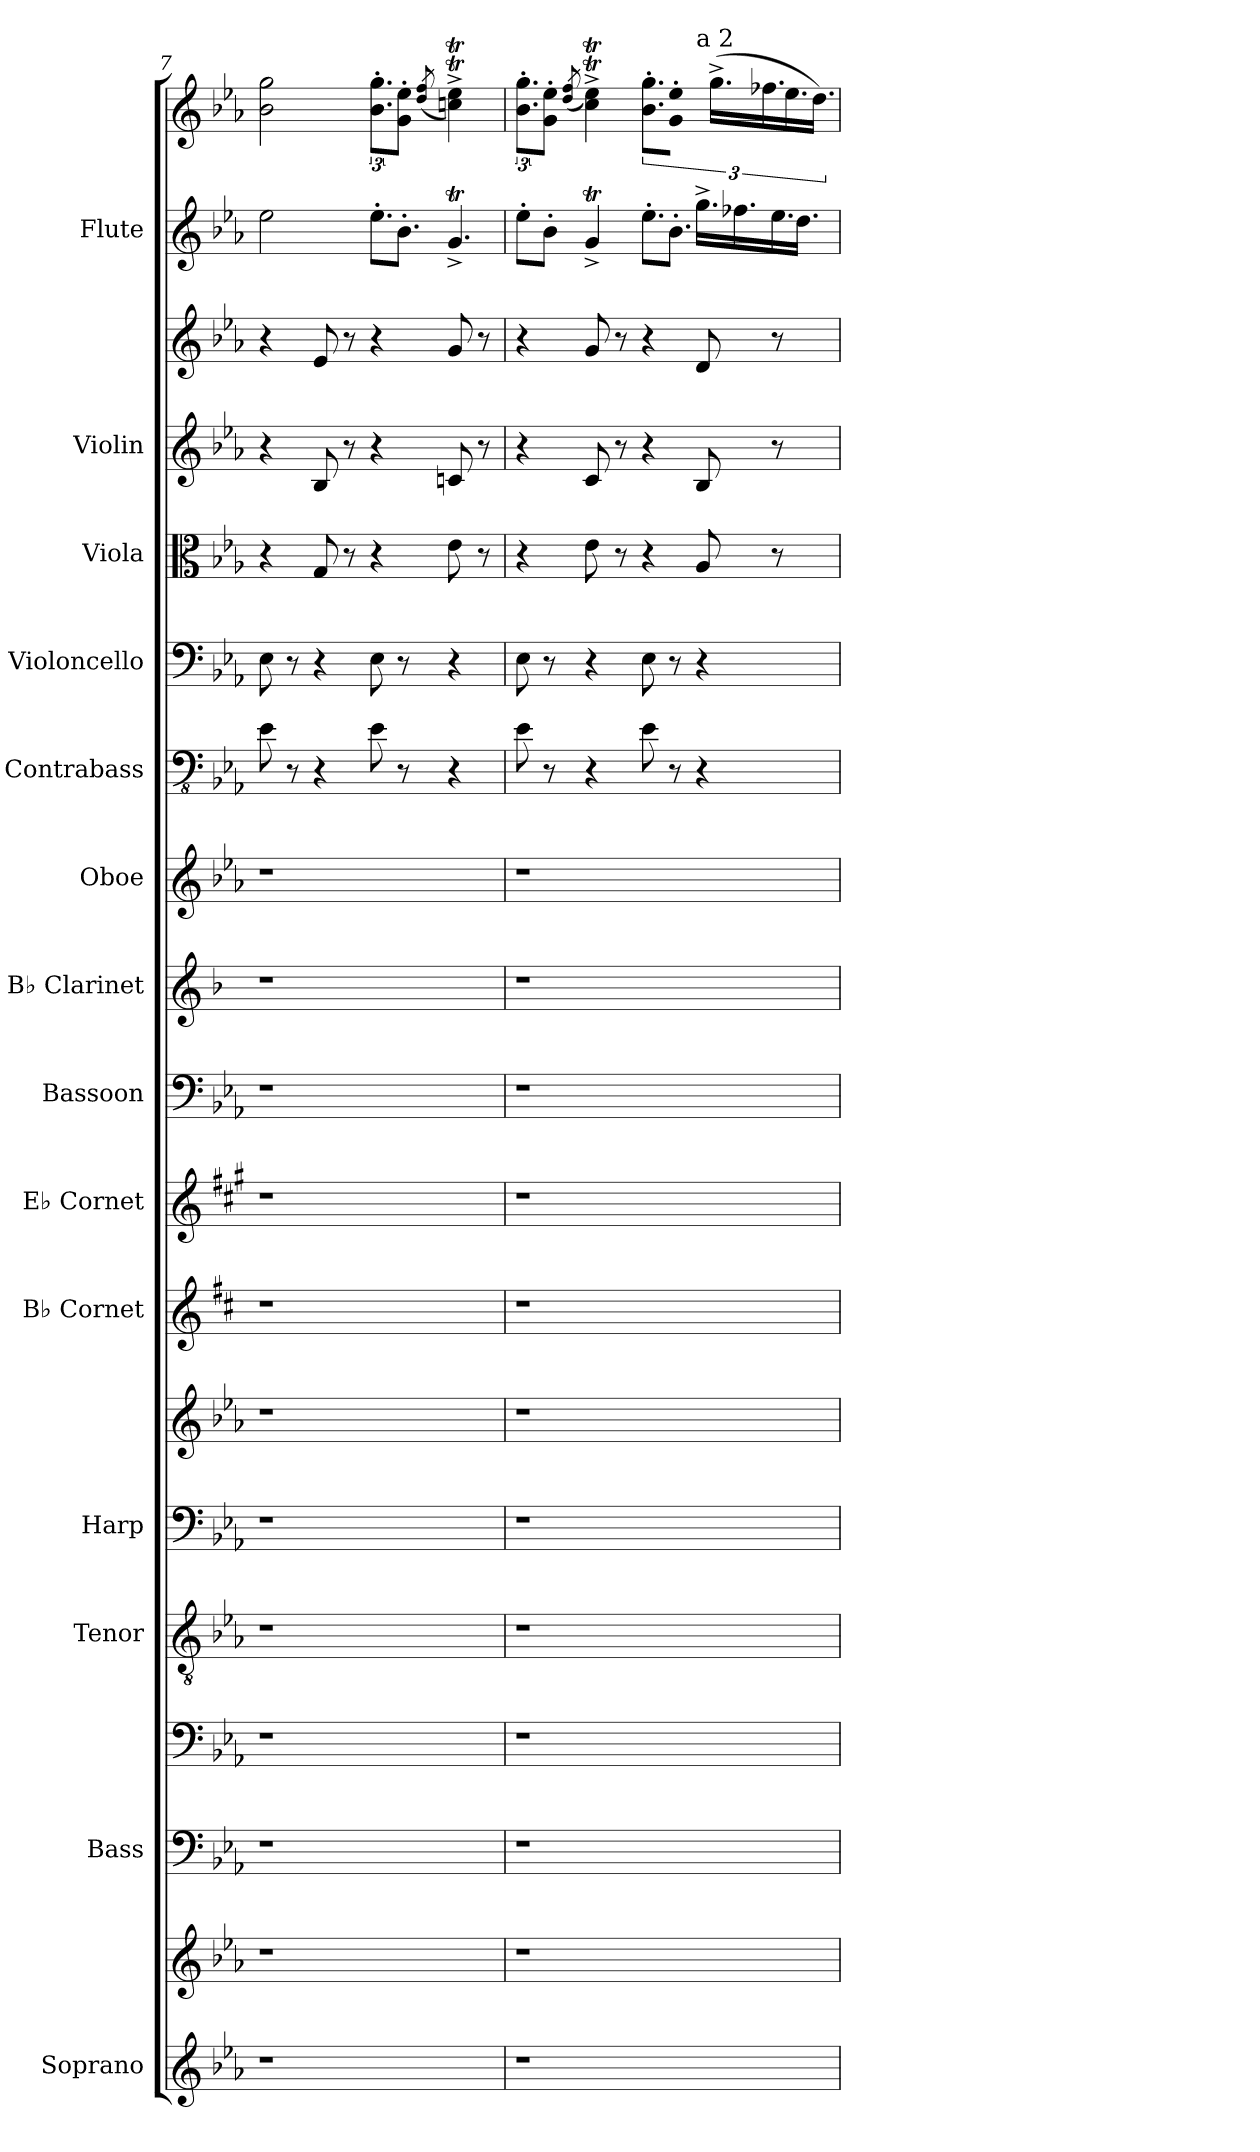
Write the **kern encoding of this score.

**kern	**kern	**kern	**kern	**kern	**kern	**kern	**kern	**kern	**kern	**kern	**kern	**kern	**kern	**kern	**kern	**kern	**kern	**kern
*part14	*part14	*part13	*part13	*part12	*part11	*part11	*part10	*part9	*part8	*part7	*part6	*part5	*part4	*part3	*part2	*part2	*part1	*part1
*staff19	*staff18	*staff17	*staff16	*staff15	*staff14	*staff13	*staff12	*staff11	*staff10	*staff9	*staff8	*staff7	*staff6	*staff5	*staff4	*staff3	*staff2	*staff1
*I"Soprano	*	*I"Bass	*	*I"Tenor	*I"Harp	*	*I"B♭ Cornet	*I"E♭ Cornet	*I"Bassoon	*I"B♭ Clarinet	*I"Oboe	*I"Contrabass	*I"Violoncello	*I"Viola	*I"Violin	*	*I"Flute	*
*I'S.	*	*I'B.	*	*I'T.	*I'Hrp.	*	*I'B♭ Cnt.	*I'E♭ Cnt.	*I'Bsn.	*I'B♭ Cl.	*I'Ob.	*I'Cb.	*I'Vc.	*I'Vla.	*I'Vln.	*	*I'Fl.	*
*clefG2	*clefG2	*clefF4	*clefF4	*clefGv2	*clefF4	*clefG2	*clefG2	*clefG2	*clefF4	*clefG2	*clefG2	*clefFv4	*clefF4	*clefC3	*clefG2	*clefG2	*clefG2	*clefG2
*	*	*	*	*	*	*	*ITrd1c2	*ITrd-2c-3	*	*ITrd1c2	*	*ITrd7c12	*	*	*	*	*	*
*k[b-e-a-]	*k[b-e-a-]	*k[b-e-a-]	*k[b-e-a-]	*k[b-e-a-]	*k[b-e-a-]	*k[b-e-a-]	*k[]	*k[]	*k[b-e-a-]	*k[b-e-a-]	*k[b-e-a-]	*k[b-e-a-]	*k[b-e-a-]	*k[b-e-a-]	*k[b-e-a-]	*k[b-e-a-]	*k[b-e-a-]	*k[b-e-a-]
=7	=7	=7	=7	=7	=7	=7	=7	=7	=7	=7	=7	=7	=7	=7	=7	=7	=7	=7
1r	1r	1r	1r	1r	1r	1r	1r	1r	1r	1r	1r	8EE-\	8E-\	4r	4r	4r	2ee-\	2b-\ 2gg\
.	.	.	.	.	.	.	.	.	.	.	.	8r	8r	.	.	.	.	.
.	.	.	.	.	.	.	.	.	.	.	.	4r	4r	8G/	8B-/	8e-/	.	.
.	.	.	.	.	.	.	.	.	.	.	.	.	.	8r	8r	8r	.	.
*	*	*	*	*	*	*	*	*	*	*	*	*	*	*	*	*	*Xtuplet	*
.	.	.	.	.	.	.	.	.	.	.	.	8EE-\	8E-\	4r	4r	4r	12.ee-'\L	12.b-\' 12.gg\'L
.	.	.	.	.	.	.	.	.	.	.	.	8r	8r	.	.	.	12.b-'\J	8g\' 8ee-\'J
.	.	.	.	.	.	.	.	.	.	.	.	.	.	.	.	.	.	(8qdd/ 8qff/
.	.	.	.	.	.	.	.	.	.	.	.	4r	4r	8e-\	8cn/	8g/	6.gt^/	4ccn\T^ 4ee-\T^)
.	.	.	.	.	.	.	.	.	.	.	.	.	.	8r	8r	8r	.	.
=8	=8	=8	=8	=8	=8	=8	=8	=8	=8	=8	=8	=8	=8	=8	=8	=8	=8	=8
1r	1r	1r	1r	1r	1r	1r	1r	1r	1r	1r	1r	8EE-\	8E-\	4r	4r	4r	8ee-'\L	12.b-\' 12.gg\'L
.	.	.	.	.	.	.	.	.	.	.	.	8r	8r	.	.	.	8b-'\J	8g\' 8ee-\'J
.	.	.	.	.	.	.	.	.	.	.	.	.	.	.	.	.	.	(8qdd/ 8qff/
.	.	.	.	.	.	.	.	.	.	.	.	4r	4r	8e-\	8c/	8g/	4gt^/	4cc\T^ 4ee-\T^)
.	.	.	.	.	.	.	.	.	.	.	.	.	.	8r	8r	8r	.	.
.	.	.	.	.	.	.	.	.	.	.	.	8EE-\	8E-\	4r	4r	4r	12.ee-'\L	12.b-\' 12.gg\'L
.	.	.	.	.	.	.	.	.	.	.	.	8r	8r	.	.	.	12.b-'\J	8g\' 8ee-\'J
*	*	*	*	*	*	*	*	*	*	*	*	*	*	*	*	*	*	*Xtuplet
!	!	!	!	!	!	!	!	!	!	!	!	!	!	!	!	!	!	!LO:TX:a:t=a 2
.	.	.	.	.	.	.	.	.	.	.	.	4r	4r	8A-/	8B-/	8d/	24.gg^\LL	(24.gg^\LL
.	.	.	.	.	.	.	.	.	.	.	.	.	.	.	.	.	24.ff-X\	24.ff-X\
.	.	.	.	.	.	.	.	.	.	.	.	.	.	8r	8r	8r	24.ee-\	24.ee-\
.	.	.	.	.	.	.	.	.	.	.	.	.	.	.	.	.	24.dd\JJ	24.dd\JJ)
=	=	=	=	=	=	=	=	=	=	=	=	=	=	=	=	=	=	=
*-	*-	*-	*-	*-	*-	*-	*-	*-	*-	*-	*-	*-	*-	*-	*-	*-	*-	*-
